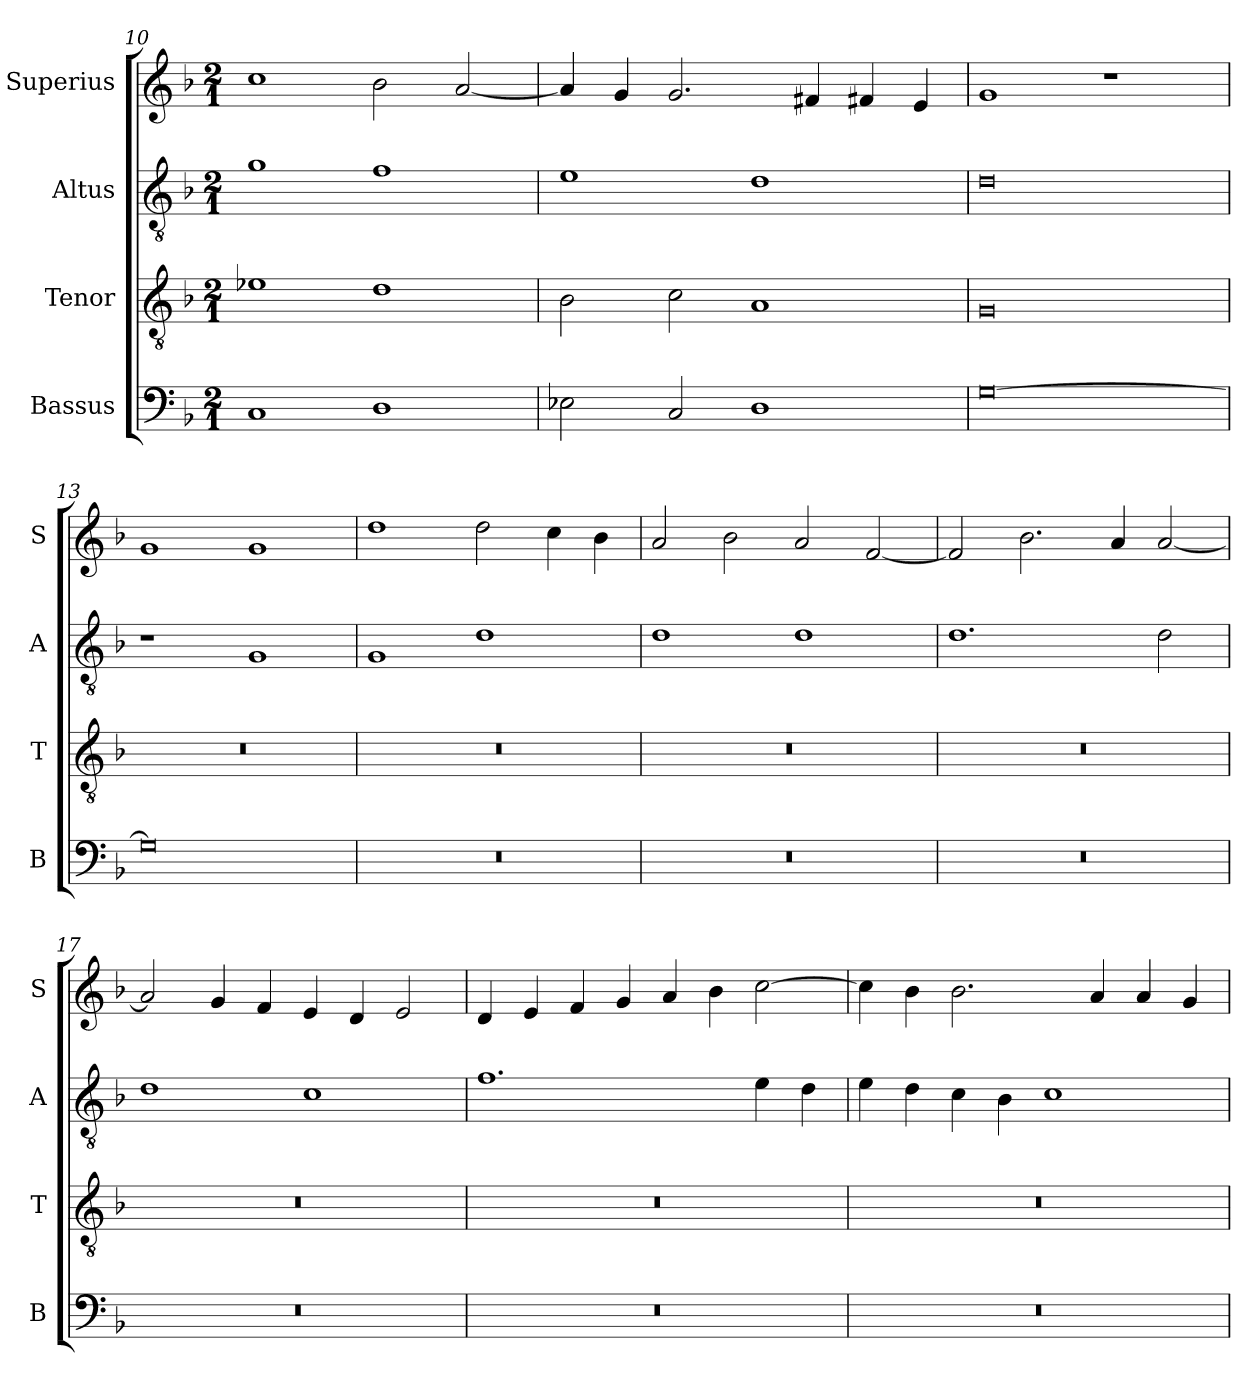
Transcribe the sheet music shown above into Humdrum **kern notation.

**kern	**kern	**kern	**kern
*part4	*part3	*part2	*part1
*staff4	*staff3	*staff2	*staff1
*I"Bassus	*I"Tenor	*I"Altus	*I"Superius
*I'B	*I'T	*I'A	*I'S
*clefF4	*clefGv2	*clefGv2	*clefG2
*k[b-]	*k[b-]	*k[b-]	*k[b-]
*F:	*F:	*F:	*F:
*M2/1	*M2/1	*M2/1	*M2/1
=10	=10	=10	=10
1C	1e-X	1g	1cc
1D	1d	1f	2b-
.	.	.	[2a
=11	=11	=11	=11
2E-X	2B-	1e	4a]
.	.	.	4g
2C	2c	.	2.g
1D	1A	1d	.
.	.	.	4f#X
.	.	.	4f#X
.	.	.	4e
=12	=12	=12	=12
[0G	0G	0d	1g
.	.	.	1r
=13	=13	=13	=13
0G]	0r	1r	1g
.	.	1G	1g
=14	=14	=14	=14
0r	0r	1G	1dd
.	.	1d	2dd
.	.	.	4cc
.	.	.	4b-
=15	=15	=15	=15
0r	0r	1d	2a
.	.	.	2b-
.	.	1d	2a
.	.	.	[2f
=16	=16	=16	=16
0r	0r	1.d	2f]
.	.	.	2.b-
.	.	.	4a
.	.	2d	[2a
=17	=17	=17	=17
0r	0r	1d	2a]
.	.	.	4g
.	.	.	4f
.	.	1c	4e
.	.	.	4d
.	.	.	2e
=18	=18	=18	=18
0r	0r	1.f	4d
.	.	.	4e
.	.	.	4f
.	.	.	4g
.	.	.	4a
.	.	.	4b-
.	.	4e	[2cc
.	.	4d	.
=19	=19	=19	=19
0r	0r	4e	4cc]
.	.	4d	4b-
.	.	4c	2.b-
.	.	4B-	.
.	.	1c	.
.	.	.	4a
.	.	.	4a
.	.	.	4g
=	=	=	=
*-	*-	*-	*-
